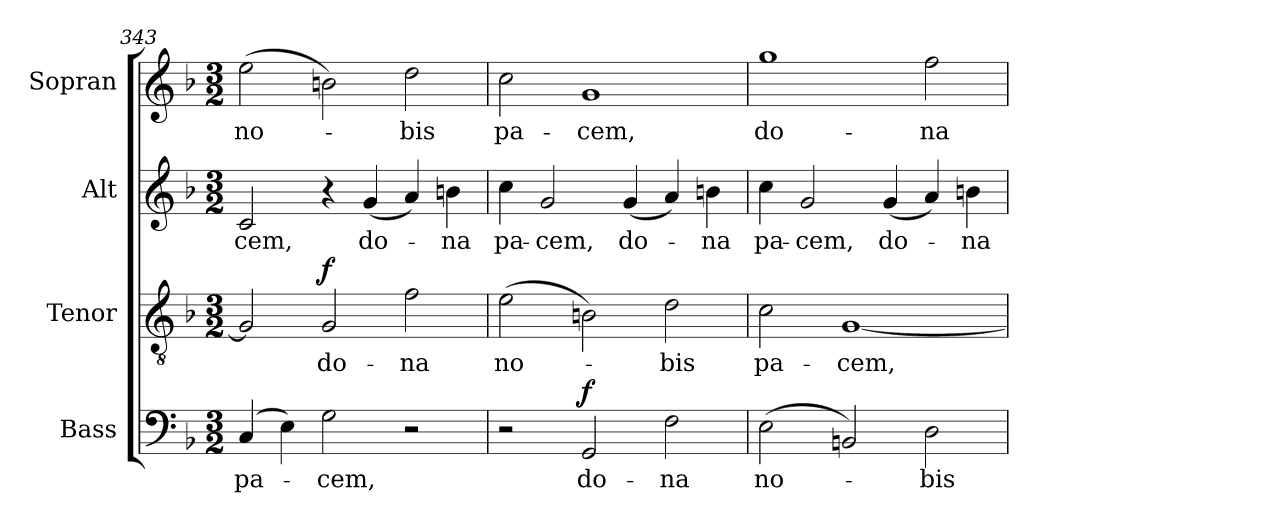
**kern	**text	**dynam	**kern	**text	**dynam	**kern	**text	**kern	**text
*part4	*part4	*part4	*part3	*part3	*part3	*part2	*part2	*part1	*part1
*staff4	*staff4	*staff4	*staff3	*staff3	*staff3	*staff2	*staff2	*staff1	*staff1
*I"Bass	*	*	*I"Tenor	*	*	*I"Alt	*	*I"Sopran	*
*I'B.	*	*	*I'T.	*	*	*I'A.	*	*I'S.	*
!!LO:PB:g=z
*clefF4	*	*	*clefGv2	*	*	*clefG2	*	*clefG2	*
*k[b-]	*	*	*k[b-]	*	*	*k[b-]	*	*k[b-]	*
*F:	*	*	*F:	*	*	*F:	*	*F:	*
*M3/2	*	*	*M3/2	*	*	*M3/2	*	*M3/2	*
=343	=343	=343	=343	=343	=343	=343	=343	=343	=343
!	!LO:LY:b	!	!	!	!	!	!LO:LY:b	!	!LO:LY:b
(>4C/	pa-	.	2G/]	.	.	2c/	-cem,	(>2ee\	no-
4E\)	.	.	.	.	.	.	.	.	.
!	!LO:LY:b	!	!	!LO:LY:b	!LO:DY:a	!	!	!	!
2G\	-cem,	.	2G/	do-	f	4r	.	2bn\)	.
!	!	!	!	!	!	!	!LO:LY:b	!	!
.	.	.	.	.	.	(<4g/	do-	.	.
!	!	!	!	!LO:LY:b	!	!	!	!	!LO:LY:b
2r	.	.	2f\	-na	.	4a/)	.	2dd\	-bis
!	!	!	!	!	!	!	!LO:LY:b	!	!
.	.	.	.	.	.	4bn\	-na	.	.
=344	=344	=344	=344	=344	=344	=344	=344	=344	=344
!	!	!	!	!LO:LY:b	!	!	!LO:LY:b	!	!LO:LY:b
2r	.	.	(>2e\	no-	.	4cc\	pa-	2cc\	pa-
!	!	!	!	!	!	!	!LO:LY:b	!	!
.	.	.	.	.	.	2g/	-cem,	.	.
!	!LO:LY:b	!LO:DY:a	!	!	!	!	!	!	!LO:LY:b
2GG/	do-	f	2Bn\)	.	.	.	.	1g	-cem,
!	!	!	!	!	!	!	!LO:LY:b	!	!
.	.	.	.	.	.	(<4g/	do-	.	.
!	!LO:LY:b	!	!	!LO:LY:b	!	!	!	!	!
2F\	-na	.	2d\	-bis	.	4a/)	.	.	.
!	!	!	!	!	!	!	!LO:LY:b	!	!
.	.	.	.	.	.	4bn\	-na	.	.
=345	=345	=345	=345	=345	=345	=345	=345	=345	=345
!	!LO:LY:b	!	!	!LO:LY:b	!	!	!LO:LY:b	!	!LO:LY:b
(>2E\	no-	.	2c\	pa-	.	4cc\	pa-	1gg	do-
!	!	!	!	!	!	!	!LO:LY:b	!	!
.	.	.	.	.	.	2g/	-cem,	.	.
!	!	!	!	!LO:LY:b	!	!	!	!	!
2BBn/)	.	.	[1G	-cem,	.	.	.	.	.
!	!	!	!	!	!	!	!LO:LY:b	!	!
.	.	.	.	.	.	(<4g/	do-	.	.
!	!LO:LY:b	!	!	!	!	!	!	!	!LO:LY:b
2D\	-bis	.	.	.	.	4a/)	.	2ff\	-na
!	!	!	!	!	!	!	!LO:LY:b	!	!
.	.	.	.	.	.	4bn\	-na	.	.
=	=	=	=	=	=	=	=	=	=
*-	*-	*-	*-	*-	*-	*-	*-	*-	*-
